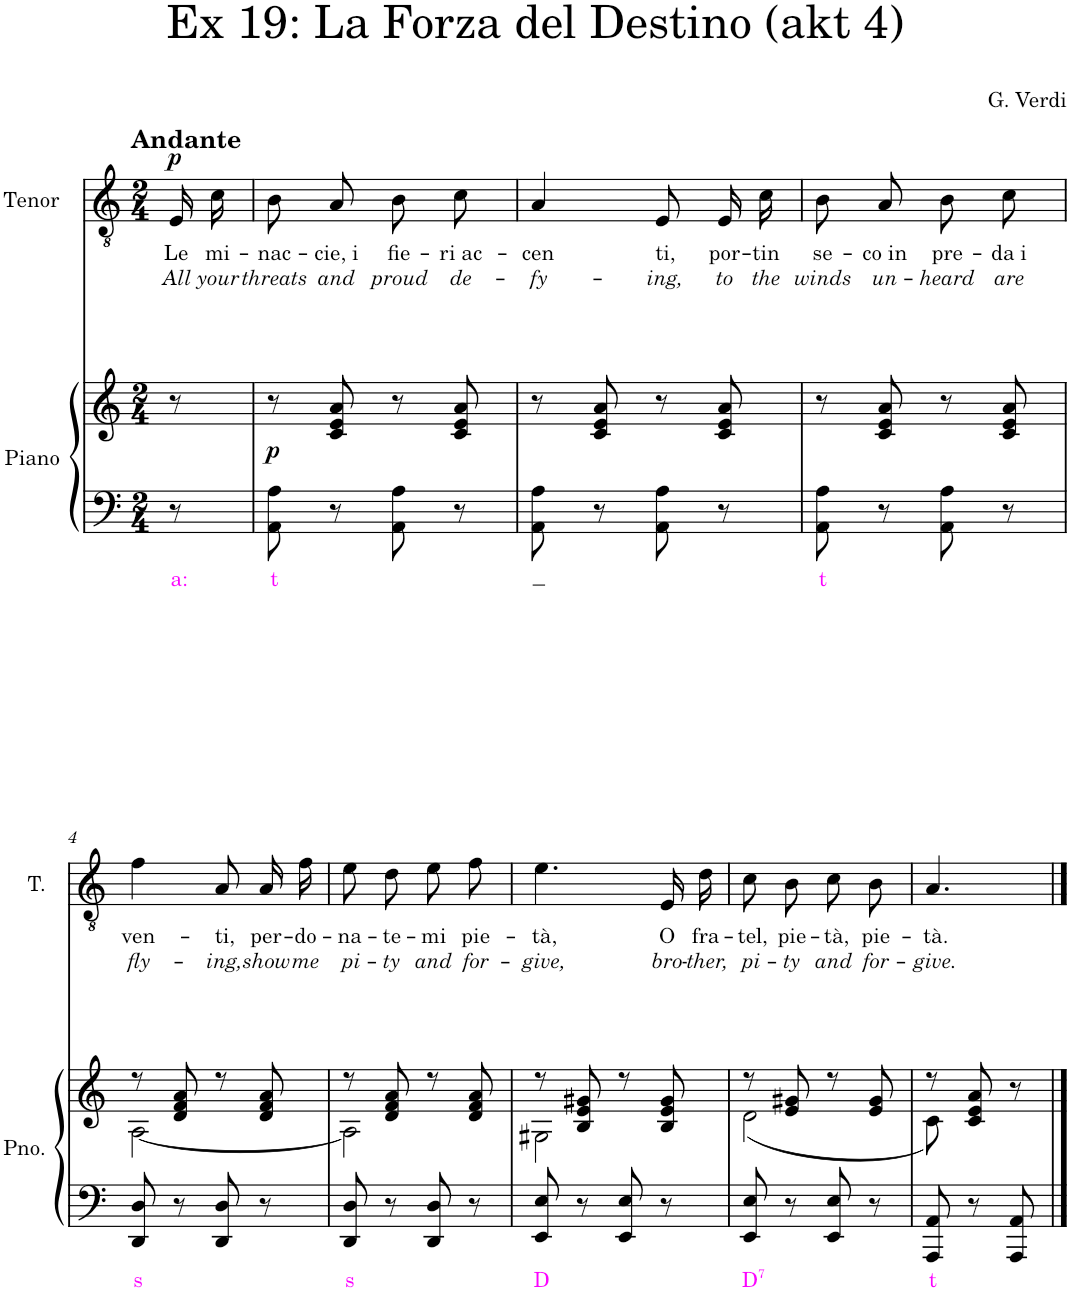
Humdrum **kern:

**kern	**text	**kern	**dynam	**kern	**text	**text	**dynam
*part2	*part2	*part2	*part2	*part1	*part1	*part1	*part1
*staff3	*staff3	*staff2	*staff2/3	*staff1	*staff1	*staff1	*staff1
*I"Piano	*	*	*	*I"Tenor	*	*	*
*I'Pno.	*	*	*	*I'T.	*	*	*
*clefF4	*	*clefG2	*	*clefGv2	*	*	*
*k[]	*	*k[]	*	*k[]	*	*	*
*M2/4	*	*M2/4	*	*M2/4	*	*	*
=	=	=	=	=	=	=	=
!	!	!	!	!LO:TX:a:B:t=Andante	!	!	!
!	!LO:LY:b:color=#FC02FF	!	!	!	!LO:LY:b	!LO:LY:b	!LO:DY:a
8r	a:	8r	.	16E/LL	Le	All	p
!	!	!	!	!	!LO:LY:b	!LO:LY:b	!
.	.	.	.	16c/JJ	mi-	your	.
=1	=1	=1	=1	=1	=1	=1	=1
!	!LO:LY:b:color=#FC02FF	!	!LO:DY:a=2	!	!LO:LY:b	!LO:LY:b	!
8AA\ 8A\	t	8r	p	8B/L	-nac-	threats	.
!	!	!	!	!	!LO:LY:b	!LO:LY:b	!
8r	.	8c/ 8e/ 8a/	.	8A/J	-cie, i	and	.
!	!	!	!	!	!LO:LY:b	!LO:LY:b	!
8AA\ 8A\	.	8r	.	8B\L	fie-	proud	.
!	!	!	!	!	!LO:LY:b	!LO:LY:b	!
8r	.	8c/ 8e/ 8a/	.	8c\J	-ri ac-	de-	.
=2	=2	=2	=2	=2	=2	=2	=2
!	!LO:LY:b	!	!	!	!LO:LY:b	!LO:LY:b	!
8AA\ 8A\	.	8r	.	4A/	-cen	-fy-	.
8r	.	8c/ 8e/ 8a/	.	.	.	.	.
!	!	!	!	!	!LO:LY:b	!LO:LY:b	!
8AA\ 8A\	.	8r	.	8E/L	ti,	-ing,	.
!	!	!	!	!	!LO:LY:b	!LO:LY:b	!
8r	.	8c/ 8e/ 8a/	.	16E/L	por-	to	.
!	!	!	!	!	!LO:LY:b	!LO:LY:b	!
.	.	.	.	16c/JJ	-tin	the	.
=3	=3	=3	=3	=3	=3	=3	=3
!	!LO:LY:b:color=#FC02FF	!	!	!	!LO:LY:b	!LO:LY:b	!
8AA\ 8A\	t	8r	.	8B/L	se-	winds	.
!	!	!	!	!	!LO:LY:b	!LO:LY:b	!
8r	.	8c/ 8e/ 8a/	.	8A/J	-co in	un-	.
!	!	!	!	!	!LO:LY:b	!LO:LY:b	!
8AA\ 8A\	.	8r	.	8B\L	pre-	-heard	.
!	!	!	!	!	!LO:LY:b	!LO:LY:b	!
8r	.	8c/ 8e/ 8a/	.	8c\J	-da i	are	.
!!LO:LB:g=z
=4	=4	=4	=4	=4	=4	=4	=4
!	!LO:LY:b:color=#FC02FF	!	!	!	!LO:LY:b	!LO:LY:b	!
*	*	*^	*	*	*	*	*
8DD/ 8D/	s	8r	[2A\	.	4f\	ven-	fly-	.
8r	.	8d/ 8f/ 8a/	.	.	.	.	.	.
!	!	!	!	!	!	!LO:LY:b	!LO:LY:b	!
8DD/ 8D/	.	8r	.	.	8A\L	-ti,	-ing,	.
!	!	!	!	!	!	!LO:LY:b	!LO:LY:b	!
8r	.	8d/ 8f/ 8a/	.	.	16A\L	per-	show	.
!	!	!	!	!	!	!LO:LY:b	!LO:LY:b	!
.	.	.	.	.	16f\JJ	-do-	me	.
=5	=5	=5	=5	=5	=5	=5	=5	=5
!	!LO:LY:b:color=#FC02FF	!	!	!	!	!LO:LY:b	!LO:LY:b	!
8DD/ 8D/	s	8r	2A\]	.	8e\L	-na-	pi-	.
!	!	!	!	!	!	!LO:LY:b	!LO:LY:b	!
8r	.	8d/ 8f/ 8a/	.	.	8d\J	-te-	-ty	.
!	!	!	!	!	!	!LO:LY:b	!LO:LY:b	!
8DD/ 8D/	.	8r	.	.	8e\L	-mi	and	.
!	!	!	!	!	!	!LO:LY:b	!LO:LY:b	!
8r	.	8d/ 8f/ 8a/	.	.	8f\J	pie-	for-	.
=6	=6	=6	=6	=6	=6	=6	=6	=6
!	!LO:LY:b:color=#FC02FF	!	!	!	!	!LO:LY:b	!LO:LY:b	!
8EE/ 8E/	D	8r	2G#X\	.	4.e\	-tà,	-give,	.
8r	.	8B/ 8e/ 8g#X/	.	.	.	.	.	.
8EE/ 8E/	.	8r	.	.	.	.	.	.
!	!	!	!	!	!	!LO:LY:b	!LO:LY:b	!
8r	.	8B/ 8e/ 8g#/	.	.	16E/LL	O	bro-	.
!	!	!	!	!	!	!LO:LY:b	!LO:LY:b	!
.	.	.	.	.	16d/JJ	fra-	-ther,	.
=7	=7	=7	=7	=7	=7	=7	=7	=7
!	!LO:LY:b:color=#FC02FF	!	!	!	!	!LO:LY:b	!LO:LY:b	!
8EE/ 8E/	D 7	8r	(2d\	.	8c\L	-tel,	pi-	.
!	!	!	!	!	!	!LO:LY:b	!LO:LY:b	!
8r	.	8e/ 8g#X/	.	.	8B\J	pie-	-ty	.
!	!	!	!	!	!	!LO:LY:b	!LO:LY:b	!
8EE/ 8E/	.	8r	.	.	8c\L	-tà,	and	.
!	!	!	!	!	!	!LO:LY:b	!LO:LY:b	!
8r	.	8e/ 8g#/	.	.	8B\J	pie-	for-	.
=8	=8	=8	=8	=8	=8	=8	=8	=8
!	!LO:LY:b:color=#FC02FF	!	!	!	!	!LO:LY:b	!LO:LY:b	!
8AAA/ 8AA/	t	8r	8c\)	.	4.A/	-tà.	-give.	.
8r	.	8c/ 8e/ 8a/	8ryy	.	.	.	.	.
8AAA/ 8AA/	.	8r	8ryy	.	.	.	.	.
*	*	*v	*v	*	*	*	*	*
==	==	==	==	==	==	==	==
*-	*-	*-	*-	*-	*-	*-	*-
